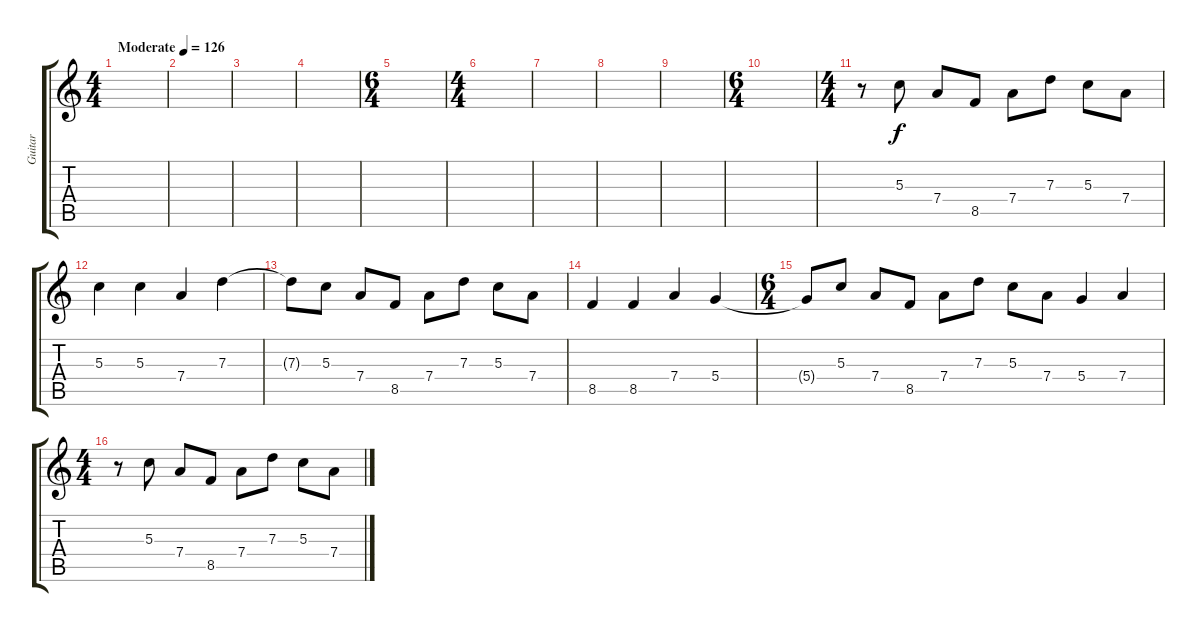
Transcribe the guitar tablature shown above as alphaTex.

\track ("Guitar" "Guitar") {instrument electricguitarclean}
\staff {score tabs}
\tuning (E4 B3 G3 D3 A2 E2) {hide}
\ts (4 4)
\tempo (126 "Moderate")
\clef g2
\ks c
|
|
|
|
\ts (6 4)
|
\ts (4 4)
|
|
|
|
\ts (6 4)
|
\ts (4 4)
r.8 5.3.8 7.4.8 8.5.8 7.4.8 7.3.8 5.3.8 7.4.8 |
5.3.4 5.3.4 7.4.4 7.3.4 |
7.3{t}.8 5.3.8 7.4.8 8.5.8 7.4.8 7.3.8 5.3.8 7.4.8 |
8.5.4 8.5.4 7.4.4 5.4.4 |
\ts (6 4)
5.4{t}.8 5.3.8 7.4.8 8.5.8 7.4.8 7.3.8 5.3.8 7.4.8 5.4.4 7.4.4 |
\ts (4 4)
r.8 5.3.8 7.4.8 8.5.8 7.4.8 7.3.8 5.3.8 7.4.8
